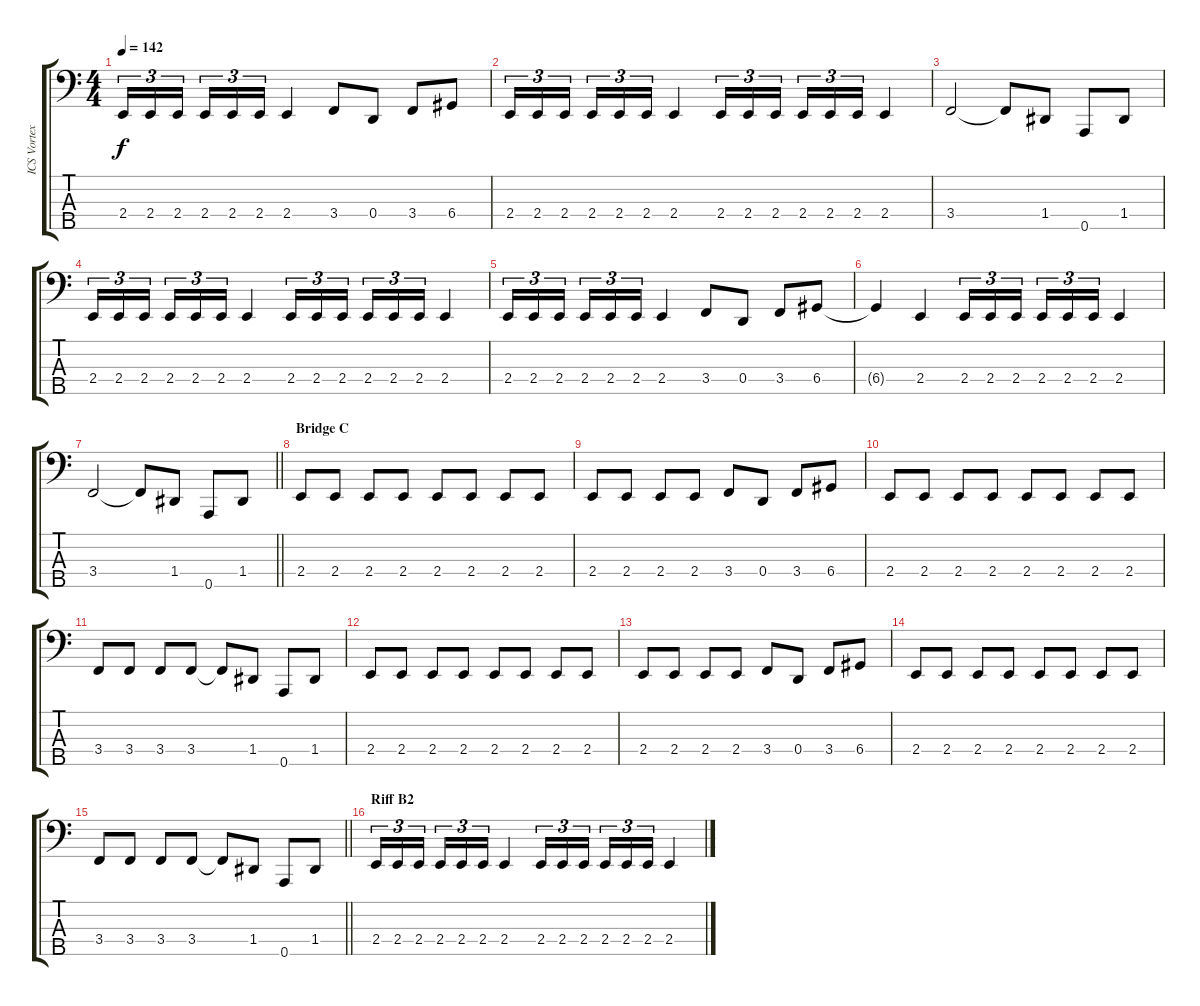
\track ("ICS Vortex" "ICS Vortex") {instrument electricbassfinger}
\staff {score tabs}
\tuning (F2 C2 G1 D1 A0) {hide}
\ts (4 4)
\tempo 142
\clef f4
\ks c
2.4.16{tu (3 2) dy f} 2.4.16{tu (3 2)} 2.4.16{tu (3 2) beam splitsecondary} 2.4.16{tu (3 2)} 2.4.16{tu (3 2)} 2.4.16{tu (3 2)} 2.4.4 3.4.8 0.4.8 3.4.8 6.4.8 |
2.4.16{tu (3 2)} 2.4.16{tu (3 2)} 2.4.16{tu (3 2) beam splitsecondary} 2.4.16{tu (3 2)} 2.4.16{tu (3 2)} 2.4.16{tu (3 2)} 2.4.4 2.4.16{tu (3 2)} 2.4.16{tu (3 2)} 2.4.16{tu (3 2) beam splitsecondary} 2.4.16{tu (3 2)} 2.4.16{tu (3 2)} 2.4.16{tu (3 2)} 2.4.4 |
3.4.2 3.4{t}.8 1.4.8 0.5.8 1.4.8 |
2.4.16{tu (3 2)} 2.4.16{tu (3 2)} 2.4.16{tu (3 2) beam splitsecondary} 2.4.16{tu (3 2)} 2.4.16{tu (3 2)} 2.4.16{tu (3 2)} 2.4.4 2.4.16{tu (3 2)} 2.4.16{tu (3 2)} 2.4.16{tu (3 2) beam splitsecondary} 2.4.16{tu (3 2)} 2.4.16{tu (3 2)} 2.4.16{tu (3 2)} 2.4.4 |
2.4.16{tu (3 2)} 2.4.16{tu (3 2)} 2.4.16{tu (3 2) beam splitsecondary} 2.4.16{tu (3 2)} 2.4.16{tu (3 2)} 2.4.16{tu (3 2)} 2.4.4 3.4.8 0.4.8 3.4.8 6.4.8 |
6.4{t}.4 2.4.4 2.4.16{tu (3 2)} 2.4.16{tu (3 2)} 2.4.16{tu (3 2) beam splitsecondary} 2.4.16{tu (3 2)} 2.4.16{tu (3 2)} 2.4.16{tu (3 2)} 2.4.4 |
\barLineRight lightlight
3.4.2 3.4{t}.8 1.4.8 0.5.8 1.4.8 |
\section ("" "Bridge C")
2.4.8 2.4.8 2.4.8 2.4.8 2.4.8 2.4.8 2.4.8 2.4.8 |
2.4.8 2.4.8 2.4.8 2.4.8 3.4.8 0.4.8 3.4.8 6.4.8 |
2.4.8 2.4.8 2.4.8 2.4.8 2.4.8 2.4.8 2.4.8 2.4.8 |
3.4.8 3.4.8 3.4.8 3.4.8 3.4{t}.8 1.4.8 0.5.8 1.4.8 |
2.4.8 2.4.8 2.4.8 2.4.8 2.4.8 2.4.8 2.4.8 2.4.8 |
2.4.8 2.4.8 2.4.8 2.4.8 3.4.8 0.4.8 3.4.8 6.4.8 |
2.4.8 2.4.8 2.4.8 2.4.8 2.4.8 2.4.8 2.4.8 2.4.8 |
\barLineRight lightlight
3.4.8 3.4.8 3.4.8 3.4.8 3.4{t}.8 1.4.8 0.5.8 1.4.8 |
\section ("" "Riff B2")
2.4.16{tu (3 2)} 2.4.16{tu (3 2)} 2.4.16{tu (3 2) beam splitsecondary} 2.4.16{tu (3 2)} 2.4.16{tu (3 2)} 2.4.16{tu (3 2)} 2.4.4 2.4.16{tu (3 2)} 2.4.16{tu (3 2)} 2.4.16{tu (3 2) beam splitsecondary} 2.4.16{tu (3 2)} 2.4.16{tu (3 2)} 2.4.16{tu (3 2)} 2.4.4
